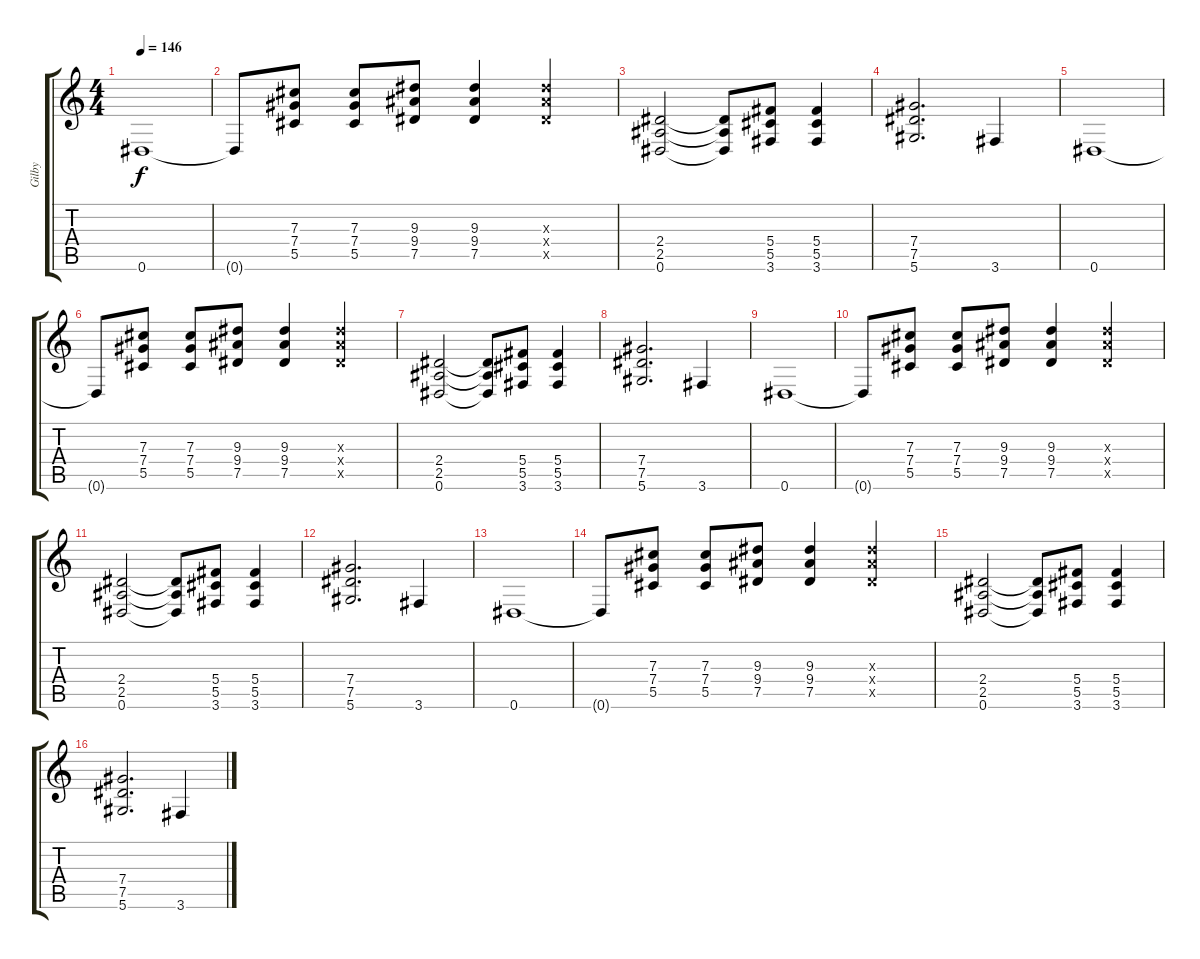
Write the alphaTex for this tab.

\track ("Gilby" "Gilby") {instrument distortionguitar}
\staff {score tabs}
\tuning (Eb4 Bb3 Gb3 Db3 Ab2 Eb2) {hide}
\ts (4 4)
\tempo 146
\clef g2
\ks c
0.6.1{dy f} |
0.6{t}.8 (7.3 7.4 5.5).8 (7.3 7.4 5.5).8 (9.3 9.4 7.5).8 (9.3 9.4 7.5).4 (9.3{x} 9.4{x} 7.5{x}).4 |
(2.4 2.5 0.6).2 (2.4{t} 2.5{t} 0.6{t}).8 (5.4 5.5 3.6).8 (5.4 5.5 3.6).4 |
(7.4 7.5 5.6).2{d} 3.6.4 |
0.6.1 |
0.6{t}.8 (7.3 7.4 5.5).8 (7.3 7.4 5.5).8 (9.3 9.4 7.5).8 (9.3 9.4 7.5).4 (9.3{x} 9.4{x} 7.5{x}).4 |
(2.4 2.5 0.6).2 (2.4{t} 2.5{t} 0.6{t}).8 (5.4 5.5 3.6).8 (5.4 5.5 3.6).4 |
(7.4 7.5 5.6).2{d} 3.6.4 |
0.6.1 |
0.6{t}.8 (7.3 7.4 5.5).8 (7.3 7.4 5.5).8 (9.3 9.4 7.5).8 (9.3 9.4 7.5).4 (9.3{x} 9.4{x} 7.5{x}).4 |
(2.4 2.5 0.6).2 (2.4{t} 2.5{t} 0.6{t}).8 (5.4 5.5 3.6).8 (5.4 5.5 3.6).4 |
(7.4 7.5 5.6).2{d} 3.6.4 |
0.6.1 |
0.6{t}.8 (7.3 7.4 5.5).8 (7.3 7.4 5.5).8 (9.3 9.4 7.5).8 (9.3 9.4 7.5).4 (9.3{x} 9.4{x} 7.5{x}).4 |
(2.4 2.5 0.6).2 (2.4{t} 2.5{t} 0.6{t}).8 (5.4 5.5 3.6).8 (5.4 5.5 3.6).4 |
(7.4 7.5 5.6).2{d} 3.6.4
